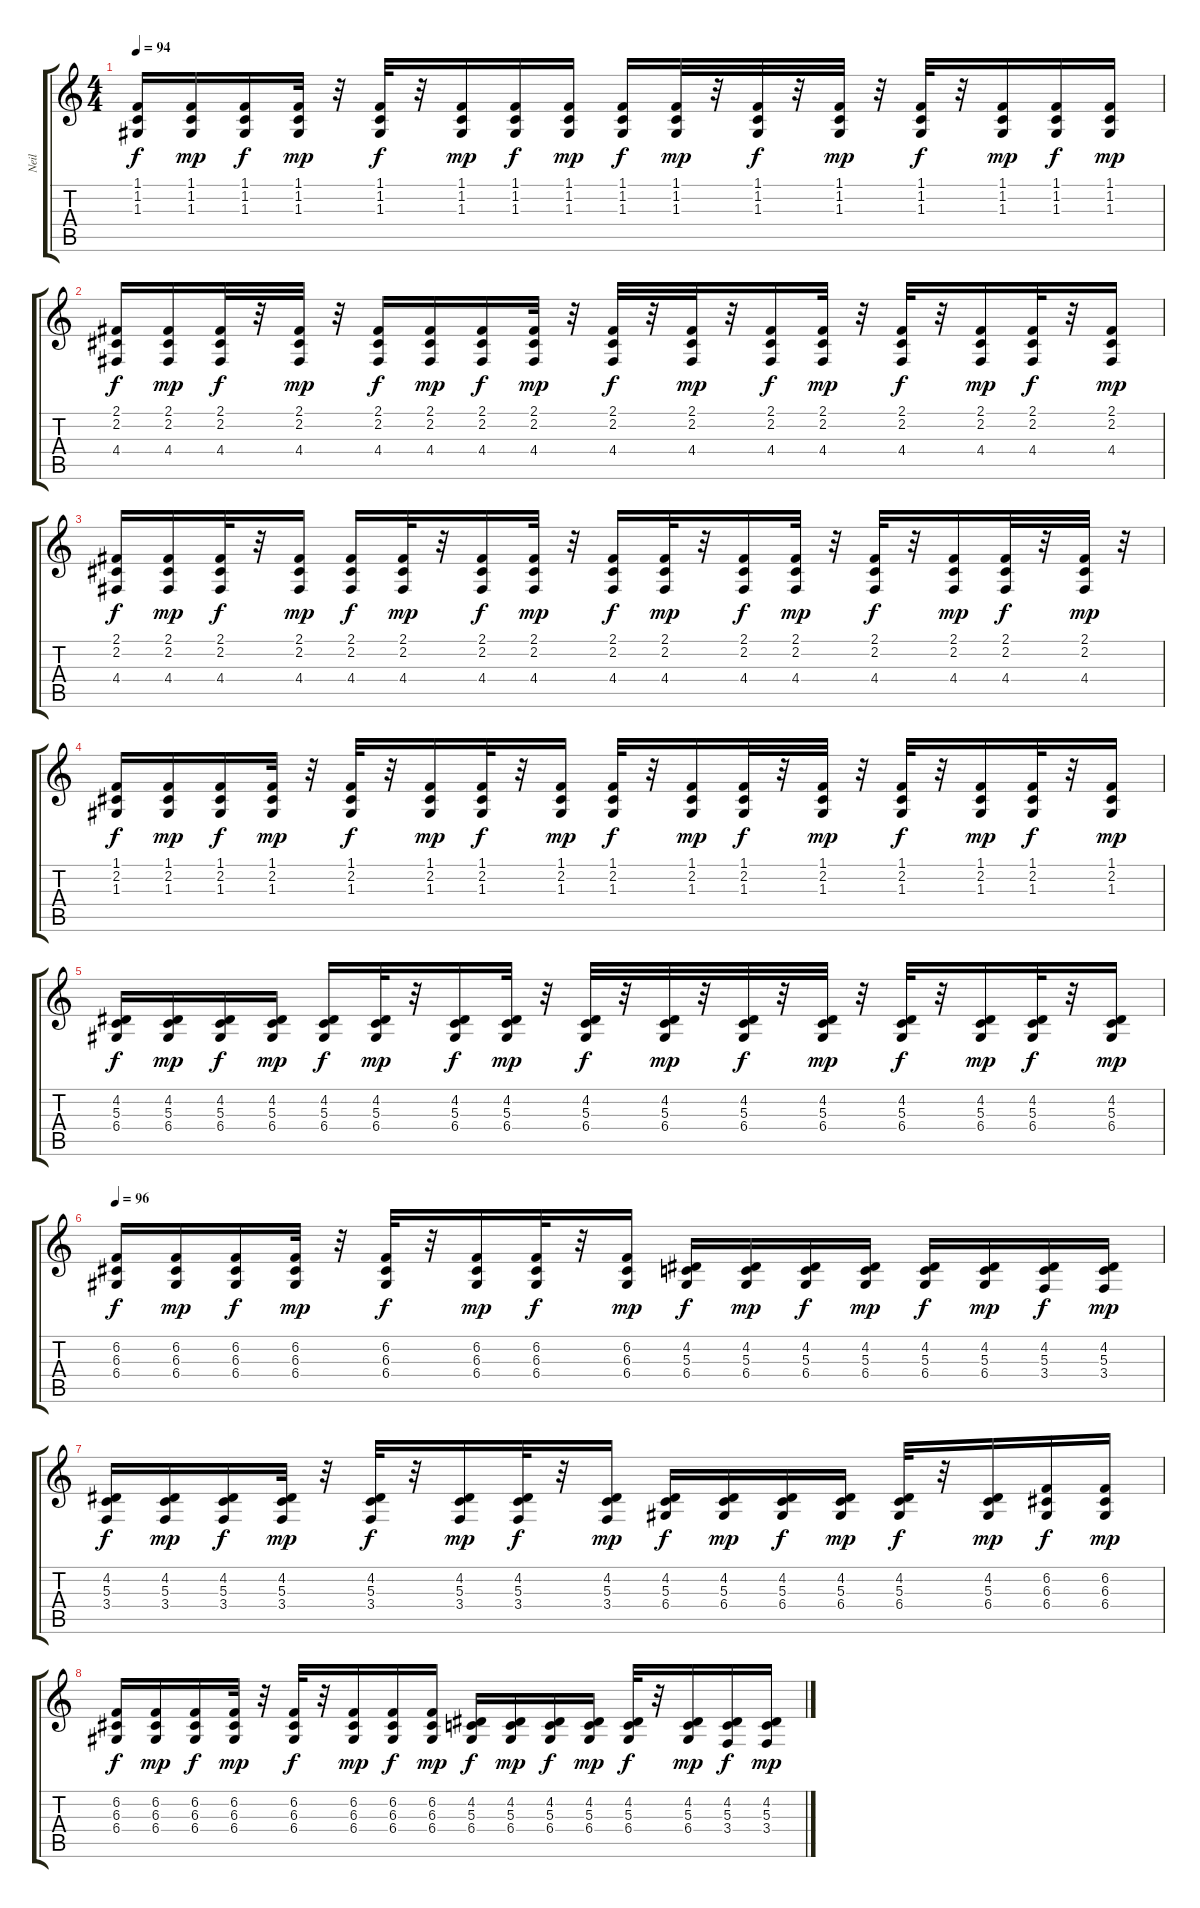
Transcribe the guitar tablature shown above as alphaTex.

\track ("Neil" "Neil") {instrument lead3calliope}
\staff {score tabs}
\tuning (E4 B3 G3 D3 A2 E2) {hide}
\ts (4 4)
\tempo 94
\clef g2
\ks c
(1.1 1.2 1.3).16{dy f} (1.1 1.2 1.3).16{dy mp} (1.1 1.2 1.3).16{dy f} (1.1 1.2 1.3).32{dy mp} r.32 (1.1 1.2 1.3).32{dy f} r.32 (1.1 1.2 1.3).16{dy mp} (1.1 1.2 1.3).16{dy f} (1.1 1.2 1.3).16{dy mp} (1.1 1.2 1.3).16{dy f} (1.1 1.2 1.3).32{dy mp} r.32 (1.1 1.2 1.3).32{dy f} r.32 (1.1 1.2 1.3).32{dy mp} r.32 (1.1 1.2 1.3).32{dy f} r.32 (1.1 1.2 1.3).16{dy mp} (1.1 1.2 1.3).16{dy f} (1.1 1.2 1.3).16{dy mp} |
(2.1 2.2 4.4).16{dy f} (2.1 2.2 4.4).16{dy mp} (2.1 2.2 4.4).32{dy f} r.32 (2.1 2.2 4.4).32{dy mp} r.32 (2.1 2.2 4.4).16{dy f} (2.1 2.2 4.4).16{dy mp} (2.1 2.2 4.4).16{dy f} (2.1 2.2 4.4).32{dy mp} r.32 (2.1 2.2 4.4).32{dy f} r.32 (2.1 2.2 4.4).32{dy mp} r.32 (2.1 2.2 4.4).16{dy f} (2.1 2.2 4.4).32{dy mp} r.32 (2.1 2.2 4.4).32{dy f} r.32 (2.1 2.2 4.4).16{dy mp} (2.1 2.2 4.4).32{dy f} r.32 (2.1 2.2 4.4).16{dy mp} |
(2.1 2.2 4.4).16{dy f} (2.1 2.2 4.4).16{dy mp} (2.1 2.2 4.4).32{dy f} r.32 (2.1 2.2 4.4).16{dy mp} (2.1 2.2 4.4).16{dy f} (2.1 2.2 4.4).32{dy mp} r.32 (2.1 2.2 4.4).16{dy f} (2.1 2.2 4.4).32{dy mp} r.32 (2.1 2.2 4.4).16{dy f} (2.1 2.2 4.4).32{dy mp} r.32 (2.1 2.2 4.4).16{dy f} (2.1 2.2 4.4).32{dy mp} r.32 (2.1 2.2 4.4).32{dy f} r.32 (2.1 2.2 4.4).16{dy mp} (2.1 2.2 4.4).32{dy f} r.32 (2.1 2.2 4.4).32{dy mp} r.32 |
(1.1 2.2 1.3).16{dy f} (1.1 2.2 1.3).16{dy mp} (1.1 2.2 1.3).16{dy f} (1.1 2.2 1.3).32{dy mp} r.32 (1.1 2.2 1.3).32{dy f} r.32 (1.1 2.2 1.3).16{dy mp} (1.1 2.2 1.3).32{dy f} r.32 (1.1 2.2 1.3).16{dy mp} (1.1 2.2 1.3).32{dy f} r.32 (1.1 2.2 1.3).16{dy mp} (1.1 2.2 1.3).32{dy f} r.32 (1.1 2.2 1.3).32{dy mp} r.32 (1.1 2.2 1.3).32{dy f} r.32 (1.1 2.2 1.3).16{dy mp} (1.1 2.2 1.3).32{dy f} r.32 (1.1 2.2 1.3).16{dy mp} |
(4.2 5.3 6.4).16{dy f} (4.2 5.3 6.4).16{dy mp} (4.2 5.3 6.4).16{dy f} (4.2 5.3 6.4).16{dy mp} (4.2 5.3 6.4).16{dy f} (4.2 5.3 6.4).32{dy mp} r.32 (4.2 5.3 6.4).16{dy f} (4.2 5.3 6.4).32{dy mp} r.32 (4.2 5.3 6.4).32{dy f} r.32 (4.2 5.3 6.4).32{dy mp} r.32 (4.2 5.3 6.4).32{dy f} r.32 (4.2 5.3 6.4).32{dy mp} r.32 (4.2 5.3 6.4).32{dy f} r.32 (4.2 5.3 6.4).16{dy mp} (4.2 5.3 6.4).32{dy f} r.32 (4.2 5.3 6.4).16{dy mp} |
\tempo 96
(6.2 6.3 6.4).16{dy f} (6.2 6.3 6.4).16{dy mp} (6.2 6.3 6.4).16{dy f} (6.2 6.3 6.4).32{dy mp} r.32 (6.2 6.3 6.4).32{dy f} r.32 (6.2 6.3 6.4).16{dy mp} (6.2 6.3 6.4).32{dy f} r.32 (6.2 6.3 6.4).16{dy mp} (4.2 5.3 6.4).16{dy f} (4.2 5.3 6.4).16{dy mp} (4.2 5.3 6.4).16{dy f} (4.2 5.3 6.4).16{dy mp} (4.2 5.3 6.4).16{dy f} (4.2 5.3 6.4).16{dy mp} (4.2 5.3 3.4).16{dy f} (4.2 5.3 3.4).16{dy mp} |
(4.2 5.3 3.4).16{dy f} (4.2 5.3 3.4).16{dy mp} (4.2 5.3 3.4).16{dy f} (4.2 5.3 3.4).32{dy mp} r.32 (4.2 5.3 3.4).32{dy f} r.32 (4.2 5.3 3.4).16{dy mp} (4.2 5.3 3.4).32{dy f} r.32 (4.2 5.3 3.4).16{dy mp} (4.2 5.3 6.4).16{dy f} (4.2 5.3 6.4).16{dy mp} (4.2 5.3 6.4).16{dy f} (4.2 5.3 6.4).16{dy mp} (4.2 5.3 6.4).32{dy f} r.32 (4.2 5.3 6.4).16{dy mp} (6.2 6.3 6.4).16{dy f} (6.2 6.3 6.4).16{dy mp} |
(6.2 6.3 6.4).16{dy f} (6.2 6.3 6.4).16{dy mp} (6.2 6.3 6.4).16{dy f} (6.2 6.3 6.4).32{dy mp} r.32 (6.2 6.3 6.4).32{dy f} r.32 (6.2 6.3 6.4).16{dy mp} (6.2 6.3 6.4).16{dy f} (6.2 6.3 6.4).16{dy mp} (4.2 5.3 6.4).16{dy f} (4.2 5.3 6.4).16{dy mp} (4.2 5.3 6.4).16{dy f} (4.2 5.3 6.4).16{dy mp} (4.2 5.3 6.4).32{dy f} r.32 (4.2 5.3 6.4).16{dy mp} (4.2 5.3 3.4).16{dy f} (4.2 5.3 3.4).16{dy mp}
